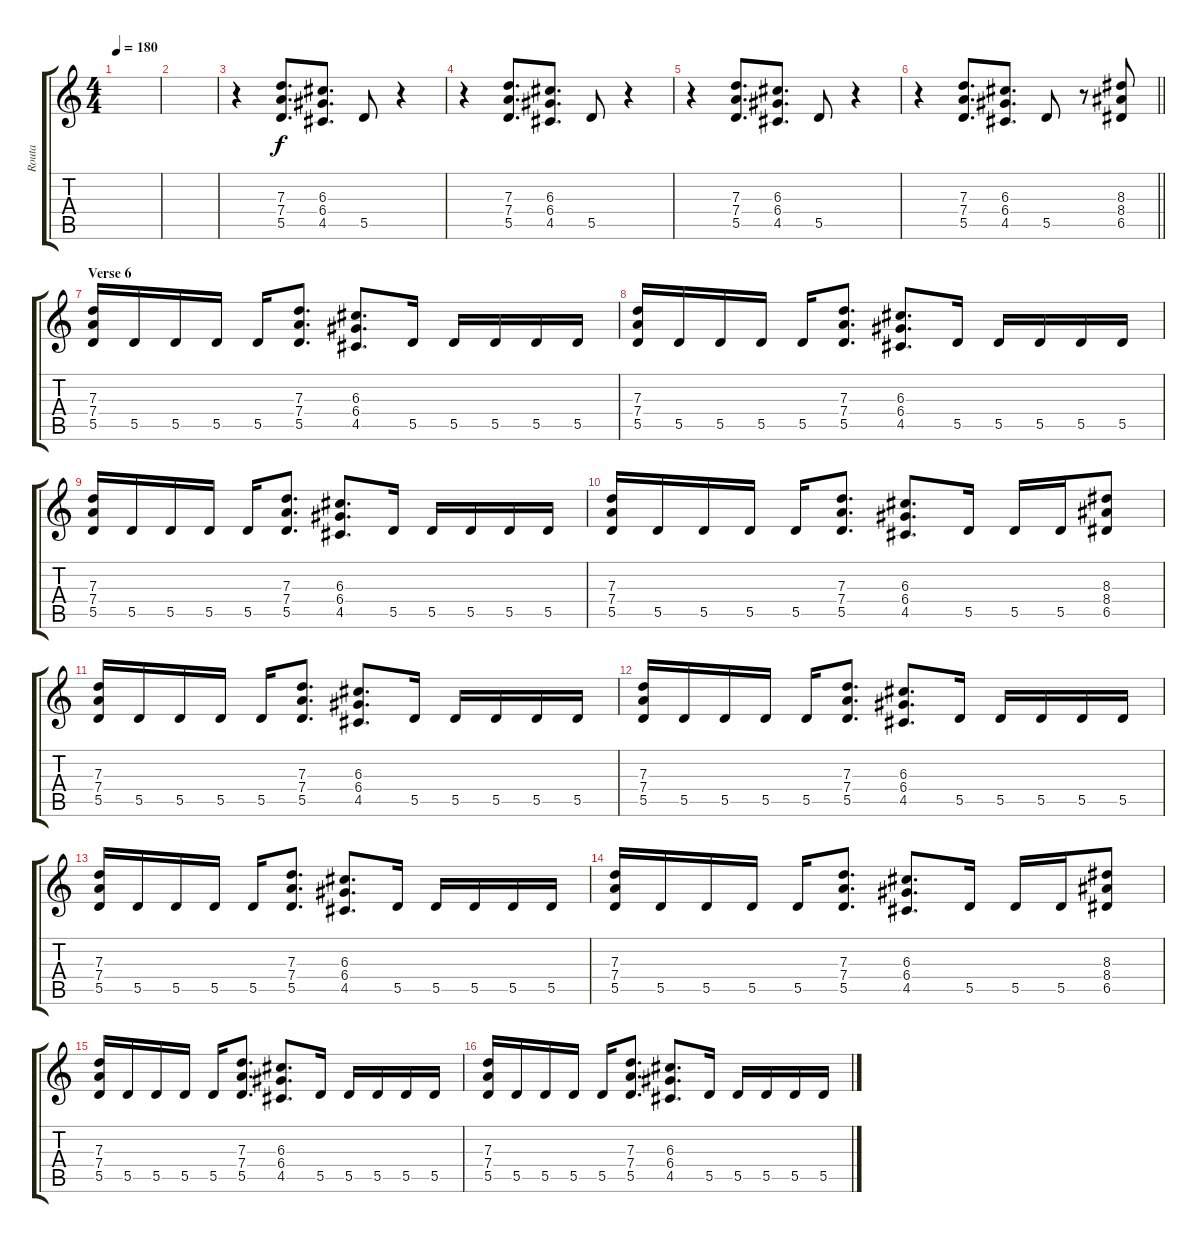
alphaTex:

\track ("Routa" "Routa") {instrument distortionguitar}
\staff {score tabs}
\tuning (E4 B3 G3 D3 A2 E2) {hide}
\ts (4 4)
\tempo 180
\clef g2
\ks c
|
|
r.4 (7.3 7.4 5.5).8{d} (6.3 6.4 4.5).8{d} 5.5.8 r.4 |
r.4 (7.3 7.4 5.5).8{d} (6.3 6.4 4.5).8{d} 5.5.8 r.4 |
r.4 (7.3 7.4 5.5).8{d} (6.3 6.4 4.5).8{d} 5.5.8 r.4 |
\barLineRight lightlight
r.4 (7.3 7.4 5.5).8{d} (6.3 6.4 4.5).8{d} 5.5.8 r.8 (8.3 8.4 6.5).8 |
\section ("" "Verse 6")
(7.3 7.4 5.5).16 5.5.16 5.5.16 5.5.16 5.5.16 (7.3 7.4 5.5).8{d} (6.3 6.4 4.5).8{d} 5.5.16 5.5.16 5.5.16 5.5.16 5.5.16 |
(7.3 7.4 5.5).16 5.5.16 5.5.16 5.5.16 5.5.16 (7.3 7.4 5.5).8{d} (6.3 6.4 4.5).8{d} 5.5.16 5.5.16 5.5.16 5.5.16 5.5.16 |
(7.3 7.4 5.5).16 5.5.16 5.5.16 5.5.16 5.5.16 (7.3 7.4 5.5).8{d} (6.3 6.4 4.5).8{d} 5.5.16 5.5.16 5.5.16 5.5.16 5.5.16 |
(7.3 7.4 5.5).16 5.5.16 5.5.16 5.5.16 5.5.16 (7.3 7.4 5.5).8{d} (6.3 6.4 4.5).8{d} 5.5.16 5.5.16 5.5.16 (8.3 8.4 6.5).8 |
(7.3 7.4 5.5).16 5.5.16 5.5.16 5.5.16 5.5.16 (7.3 7.4 5.5).8{d} (6.3 6.4 4.5).8{d} 5.5.16 5.5.16 5.5.16 5.5.16 5.5.16 |
(7.3 7.4 5.5).16 5.5.16 5.5.16 5.5.16 5.5.16 (7.3 7.4 5.5).8{d} (6.3 6.4 4.5).8{d} 5.5.16 5.5.16 5.5.16 5.5.16 5.5.16 |
(7.3 7.4 5.5).16 5.5.16 5.5.16 5.5.16 5.5.16 (7.3 7.4 5.5).8{d} (6.3 6.4 4.5).8{d} 5.5.16 5.5.16 5.5.16 5.5.16 5.5.16 |
(7.3 7.4 5.5).16 5.5.16 5.5.16 5.5.16 5.5.16 (7.3 7.4 5.5).8{d} (6.3 6.4 4.5).8{d} 5.5.16 5.5.16 5.5.16 (8.3 8.4 6.5).8 |
(7.3 7.4 5.5).16 5.5.16 5.5.16 5.5.16 5.5.16 (7.3 7.4 5.5).8{d} (6.3 6.4 4.5).8{d} 5.5.16 5.5.16 5.5.16 5.5.16 5.5.16 |
(7.3 7.4 5.5).16 5.5.16 5.5.16 5.5.16 5.5.16 (7.3 7.4 5.5).8{d} (6.3 6.4 4.5).8{d} 5.5.16 5.5.16 5.5.16 5.5.16 5.5.16
